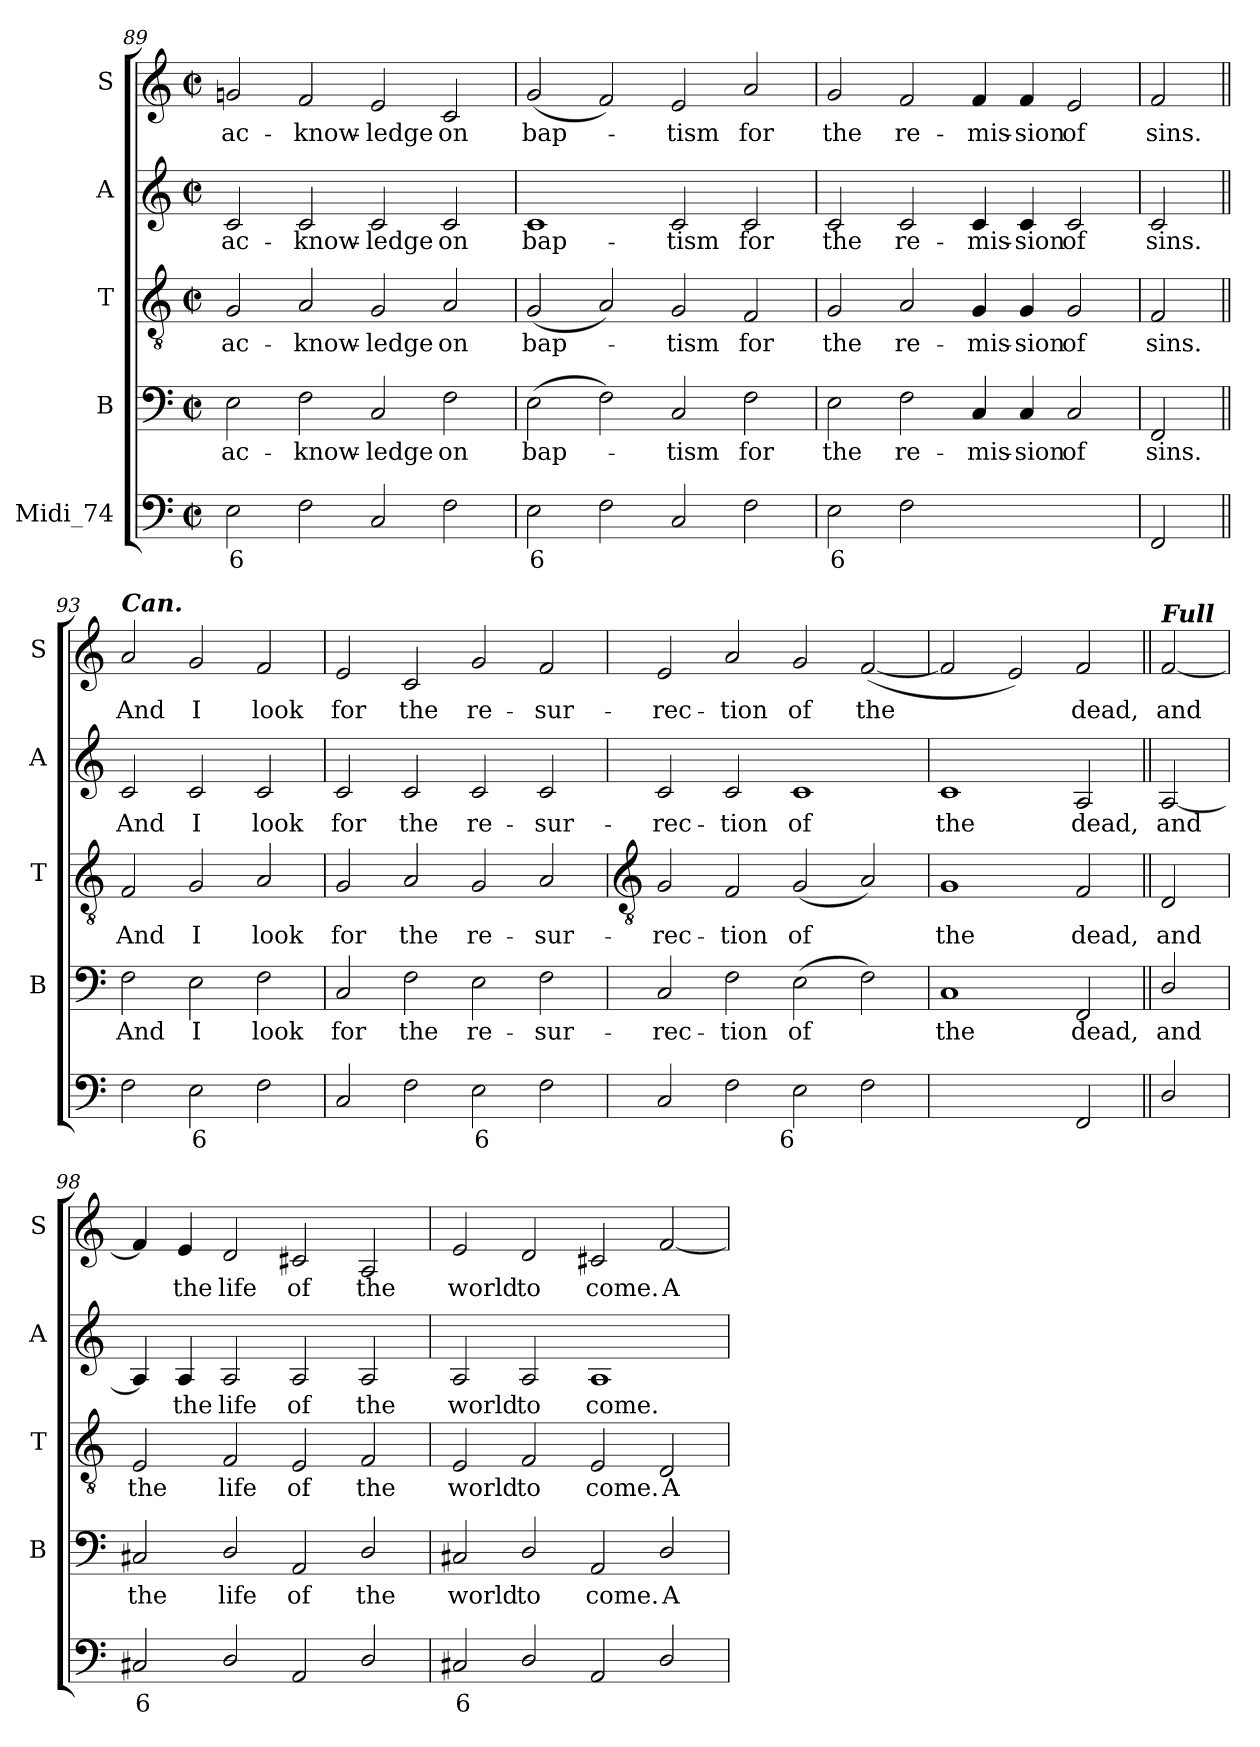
**kern	**text	**kern	**text	**kern	**text	**kern	**text	**kern	**text
*part5	*part5	*part4	*part4	*part3	*part3	*part2	*part2	*part1	*part1
*staff5	*staff5	*staff4	*staff4	*staff3	*staff3	*staff2	*staff2	*staff1	*staff1
*I"Midi_74	*	*I"B	*	*I"T	*	*I"A	*	*I"S	*
*	*	*I'B	*	*I'T	*	*I'A	*	*I'S	*
*clefF4	*	*clefF4	*	*clefGv2	*	*clefG2	*	*clefG2	*
*k[]	*	*k[]	*	*k[]	*	*k[]	*	*k[]	*
*C:	*	*C:	*	*C:	*	*C:	*	*C:	*
*M4/2	*	*M4/2	*	*M4/2	*	*M4/2	*	*M4/2	*
*met(c|)	*	*met(c|)	*	*met(c|)	*	*met(c|)	*	*met(c|)	*
=89	=89	=89	=89	=89	=89	=89	=89	=89	=89
!	!LO:LY:b	!	!LO:LY:b	!	!LO:LY:b	!	!LO:LY:b	!	!LO:LY:b
2E	6	2E	ac-	2G	ac-	2c	ac-	2gn	ac-
!	!	!	!LO:LY:b	!	!LO:LY:b	!	!LO:LY:b	!	!LO:LY:b
2F	.	2F	-know-	2A	-know-	2c	-know-	2f	-know-
!	!	!	!LO:LY:b	!	!LO:LY:b	!	!LO:LY:b	!	!LO:LY:b
2C	.	2C	-ledge	2G	-ledge	2c	-ledge	2e	-ledge
!	!	!	!LO:LY:b	!	!LO:LY:b	!	!LO:LY:b	!	!LO:LY:b
2F	.	2F	on	2A	on	2c	on	2c	on
=90	=90	=90	=90	=90	=90	=90	=90	=90	=90
!	!LO:LY:b	!	!LO:LY:b	!	!LO:LY:b	!	!LO:LY:b	!	!LO:LY:b
2E	6	(>2E	bap-	(<2G	bap-	1c	bap-	(<2g	bap-
2F	.	2F)	.	2A)	.	.	.	2f)	.
!	!	!	!LO:LY:b	!	!LO:LY:b	!	!LO:LY:b	!	!LO:LY:b
2C	.	2C	tism	2G	tism	2c	-tism	2e	tism
!	!	!	!LO:LY:b	!	!LO:LY:b	!	!LO:LY:b	!	!LO:LY:b
2F	.	2F	for	2F	for	2c	for	2a	for
=91	=91	=91	=91	=91	=91	=91	=91	=91	=91
!	!LO:LY:b	!	!LO:LY:b	!	!LO:LY:b	!	!LO:LY:b	!	!LO:LY:b
2E	6	2E	the	2G	the	2c	the	2g	the
!	!	!	!LO:LY:b	!	!LO:LY:b	!	!LO:LY:b	!	!LO:LY:b
2F	.	2F	re-	2A	re-	2c	re-	2f	re-
!	!LO:LY:b	!	!LO:LY:b	!	!LO:LY:b	!	!LO:LY:b	!	!LO:LY:b
[2Cyy	4	4C	-mis-	4G	-mis-	4c	-mis-	4f	-mis-
!	!	!	!LO:LY:b	!	!LO:LY:b	!	!LO:LY:b	!	!LO:LY:b
.	.	4C	-sion	4G	-sion	4c	-sion	4f	-sion
!	!LO:LY:b	!	!LO:LY:b	!	!LO:LY:b	!	!LO:LY:b	!	!LO:LY:b
2Cyy]	3	2C	of	2G	of	2c	of	2e	of
=92	=92	=92	=92	=92	=92	=92	=92	=92	=92
!	!	!	!LO:LY:b	!	!LO:LY:b	!	!LO:LY:b	!	!LO:LY:b
2FF	.	2FF	sins.	2F	sins.	2c	sins.	2f	sins.
=93||	=93||	=93||	=93||	=93||	=93||	=93||	=93||	=93||	=93||
!	!	!	!	!	!	!	!	!LO:TX:a:Bi:t=Can.	!
!	!	!	!LO:LY:b	!	!LO:LY:b	!	!LO:LY:b	!	!LO:LY:b
2F	.	2F	And	2F	And	2c	And	2a	And
!	!LO:LY:b	!	!LO:LY:b	!	!LO:LY:b	!	!LO:LY:b	!	!LO:LY:b
2E	6	2E	I	2G	I	2c	I	2g	I
!	!	!	!LO:LY:b	!	!LO:LY:b	!	!LO:LY:b	!	!LO:LY:b
2F	.	2F	look	2A	look	2c	look	2f	look
=94	=94	=94	=94	=94	=94	=94	=94	=94	=94
!	!	!	!LO:LY:b	!	!LO:LY:b	!	!LO:LY:b	!	!LO:LY:b
2C	.	2C	for	2G	for	2c	for	2e	for
!	!	!	!LO:LY:b	!	!LO:LY:b	!	!LO:LY:b	!	!LO:LY:b
2F	.	2F	the	2A	the	2c	the	2c	the
!	!LO:LY:b	!	!LO:LY:b	!	!LO:LY:b	!	!LO:LY:b	!	!LO:LY:b
2E	6	2E	re-	2G	re-	2c	re-	2g	re-
!	!	!	!LO:LY:b	!	!LO:LY:b	!	!LO:LY:b	!	!LO:LY:b
2F	.	2F	-sur-	2A	-sur-	2c	-sur-	2f	-sur-
!!LO:LB:g=z
=95	=95	=95	=95	=95	=95	=95	=95	=95	=95
*	*	*	*	*clefGv2	*	*	*	*	*
!	!	!	!LO:LY:b	!	!LO:LY:b	!	!LO:LY:b	!	!LO:LY:b
2C	.	2C	-rec-	2G	-rec-	2c	-rec-	2e	-rec-
!	!	!	!LO:LY:b	!	!LO:LY:b	!	!LO:LY:b	!	!LO:LY:b
2F	.	2F	-tion	2F	-tion	2c	-tion	2a	-tion
!	!LO:LY:b	!	!LO:LY:b	!	!LO:LY:b	!	!LO:LY:b	!	!LO:LY:b
2E	6	(>2E	of	(<2G	of	1c	of	2g	of
!	!	!	!	!	!	!	!	!	!LO:LY:b
2F	.	2F)	.	2A)	.	.	.	(<[2f	the
=96	=96	=96	=96	=96	=96	=96	=96	=96	=96
!	!LO:LY:b	!	!LO:LY:b	!	!LO:LY:b	!	!LO:LY:b	!	!
[2Cyy	4	1C	the	1G	the	1c	the	2f]	.
!	!LO:LY:b	!	!	!	!	!	!	!	!
2Cyy]	3	.	.	.	.	.	.	2e)	.
!	!	!	!LO:LY:b	!	!LO:LY:b	!	!LO:LY:b	!	!LO:LY:b
2FF	.	2FF	dead,	2F	dead,	2A	dead,	2f	dead,
=97||	=97||	=97||	=97||	=97||	=97||	=97||	=97||	=97||	=97||
!	!	!	!	!	!	!	!	!LO:TX:a:Bi:t=Full	!
!	!	!	!LO:LY:b	!	!LO:LY:b	!	!LO:LY:b	!	!LO:LY:b
2D/	.	2D/	and	2D	and	[2A	and	[2f	and
=98	=98	=98	=98	=98	=98	=98	=98	=98	=98
!	!LO:LY:b	!	!LO:LY:b	!	!LO:LY:b	!	!	!	!
2C#X	6	2C#X	the	2E	the	4A]	.	4f]	.
!	!	!	!	!	!	!	!LO:LY:b	!	!LO:LY:b
.	.	.	.	.	.	4A	the	4e	the
!	!	!	!LO:LY:b	!	!LO:LY:b	!	!LO:LY:b	!	!LO:LY:b
2D/	.	2D/	life	2F	life	2A	life	2d	life
!	!	!	!LO:LY:b	!	!LO:LY:b	!	!LO:LY:b	!	!LO:LY:b
2AA	.	2AA	of	2E	of	2A	of	2c#X	of
!	!	!	!LO:LY:b	!	!LO:LY:b	!	!LO:LY:b	!	!LO:LY:b
2D/	.	2D/	the	2F	the	2A	the	2A	the
=99	=99	=99	=99	=99	=99	=99	=99	=99	=99
!	!LO:LY:b	!	!LO:LY:b	!	!LO:LY:b	!	!LO:LY:b	!	!LO:LY:b
2C#X	6	2C#X	world	2E	world	2A	world	2e	world
!	!	!	!LO:LY:b	!	!LO:LY:b	!	!LO:LY:b	!	!LO:LY:b
2D/	.	2D/	to	2F	to	2A	to	2d	to
!	!	!	!LO:LY:b	!	!LO:LY:b	!	!LO:LY:b	!	!LO:LY:b
2AA	.	2AA	come.	2E	come.	1A	come.	2c#X	come.
!	!	!	!LO:LY:b	!	!LO:LY:b	!	!	!	!LO:LY:b
2D/	.	2D/	A-	2D	A-	.	.	[2f	A-
=	=	=	=	=	=	=	=	=	=
*-	*-	*-	*-	*-	*-	*-	*-	*-	*-
